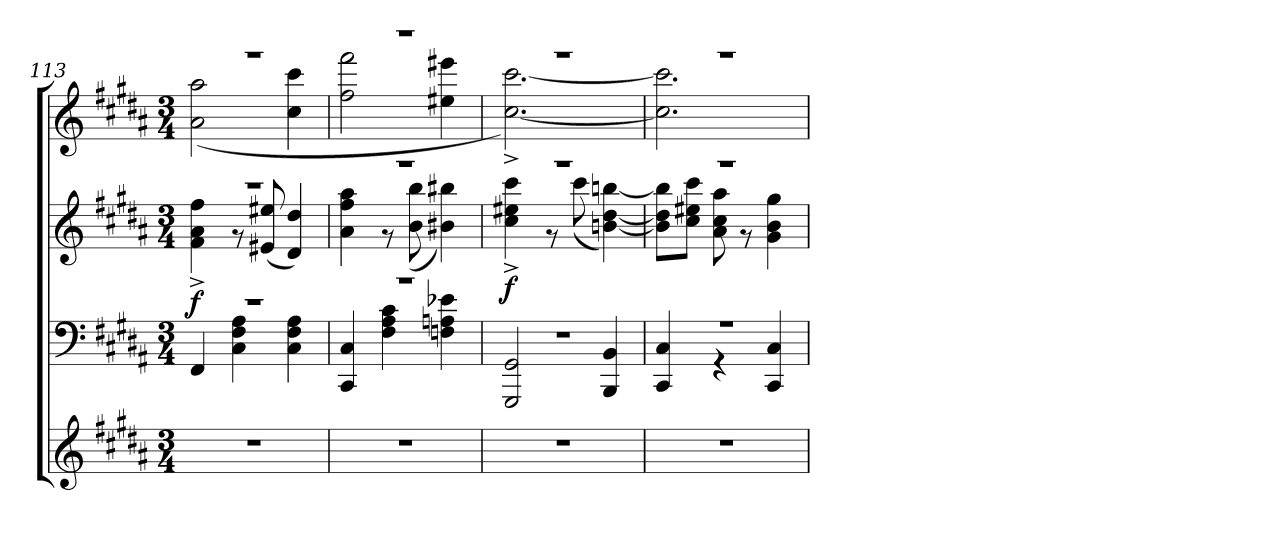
**kern	**kern	**kern	**dynam	**kern
*part3	*part2	*part2	*part2	*part1
*staff4	*staff3	*staff2	*staff2/3	*staff1
*clefG2	*clefF4	*clefG2	*	*clefG2
*k[f#c#g#d#a#]	*k[f#c#g#d#a#]	*k[f#c#g#d#a#]	*	*k[f#c#g#d#a#]
*M3/4	*M3/4	*M3/4	*	*M3/4
=113	=113	=113	=113	=113
*	*^	*^	*	*^
!	!	!	!	!	!LO:DY:b	!	!
2.r	2.r	4FF#/	2.r	4f#\^ 4a#\^ 4ff#\^	f	2.r	(>2a#\ 2aa#\
.	.	4C#\ 4F#\ 4A#\	.	8r	.	.	.
.	.	.	.	(<8e#X/ 8ee#X/	.	.	.
.	.	4C#\ 4F#\ 4A#\	.	4d#/ 4dd#/)	.	.	4cc#\ 4ccc#\
=114	=114	=114	=114	=114	=114	=114	=114
2.r	2.r	4CC#/ 4C#/	2.r	4a#\ 4ff#\ 4aa#\	.	2.r	2ff#\ 2fff#\
.	.	4F#\ 4A#\ 4c#\	.	8r	.	.	.
.	.	.	.	(>8b\ 8bb\	.	.	.
.	.	4Fn\ 4An\ 4e-X\	.	4b#X\ 4bb#X\)	.	.	4ee#X\ 4eee#X\
=115	=115	=115	=115	=115	=115	=115	=115
!	!	!	!	!	!LO:DY:b	!	!
2.r	2.r	2GGG#/ 2GG#/	2.r	4cc#\^ 4ee#X\^ 4ccc#\^	f	2.r	[2.cc#\^ [2.ccc#\^)
.	.	.	.	8r	.	.	.
.	.	.	.	(>8ccc#\	.	.	.
.	.	4BBB/ 4BB/	.	[4bn\ [4dd#\ [4bbn\)	.	.	.
=116	=116	=116	=116	=116	=116	=116	=116
2.r	2.r	4CC#/ 4C#/	2.r	8b\] 8dd#\] 8bb\]L	.	2.r	2.cc#\] 2.ccc#\]
.	.	.	.	8cc#\ 8ee#X\ 8ccc#\J	.	.	.
.	.	4r	.	8a#\ 8cc#\ 8aa#\	.	.	.
.	.	.	.	8r	.	.	.
.	.	4CC#/ 4C#/	.	4g#\ 4b\ 4gg#\	.	.	.
*	*v	*v	*	*	*	*v	*v
*	*	*v	*v	*	*
=	=	=	=	=
*-	*-	*-	*-	*-
